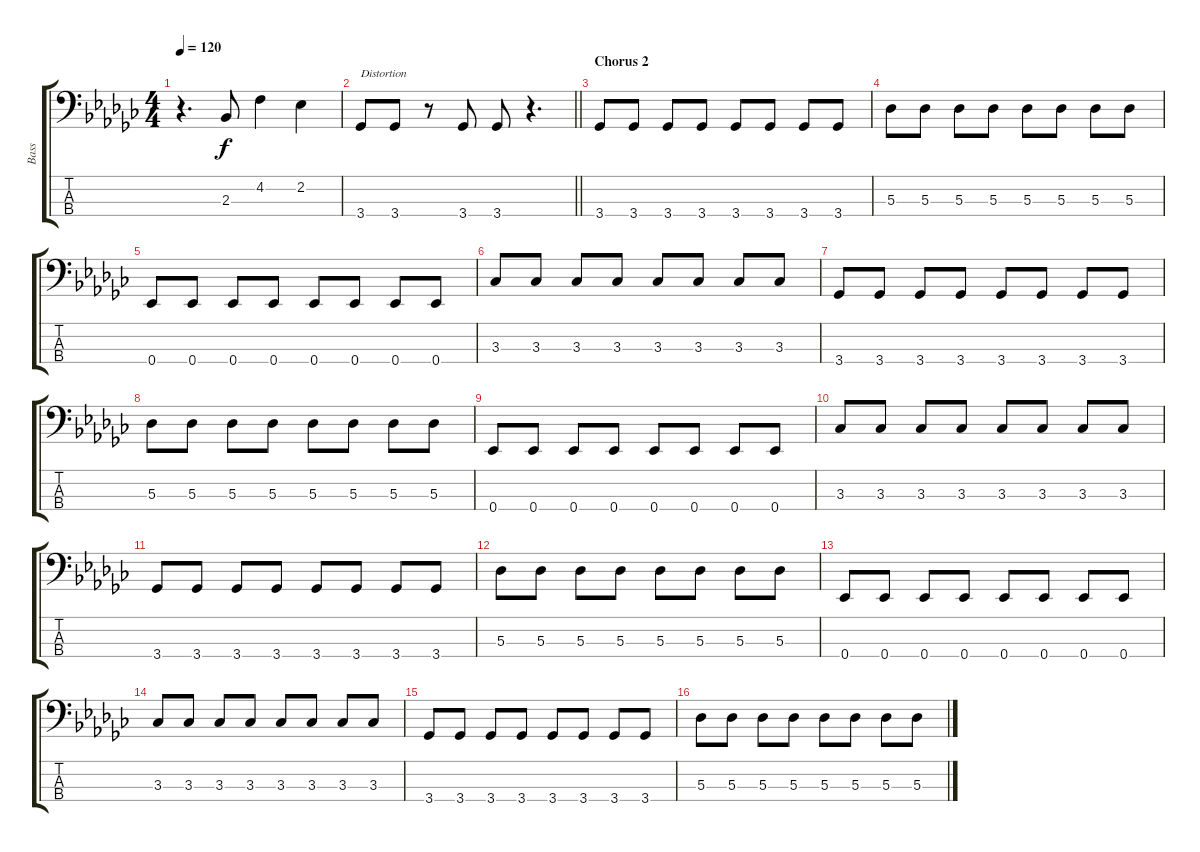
\track ("Bass" "Bass") {instrument electricbasspick}
\staff {score tabs}
\tuning (Gb2 Db2 Ab1 Eb1) {hide}
\ts (4 4)
\tempo 120
\clef f4
\ks gb
r.4{d dy f instrument electricbasspick} 2.3.8 4.2.4 2.2.4 |
\barLineRight lightlight
3.4.8{txt "Distortion" instrument electricbasspick} 3.4.8 r.8 3.4.8 3.4.8 r.4{d} |
\section ("" "Chorus 2")
3.4.8 3.4.8 3.4.8 3.4.8 3.4.8 3.4.8 3.4.8 3.4.8 |
5.3.8 5.3.8 5.3.8 5.3.8 5.3.8 5.3.8 5.3.8 5.3.8 |
0.4.8 0.4.8 0.4.8 0.4.8 0.4.8 0.4.8 0.4.8 0.4.8 |
3.3.8 3.3.8 3.3.8 3.3.8 3.3.8 3.3.8 3.3.8 3.3.8 |
3.4.8 3.4.8 3.4.8 3.4.8 3.4.8 3.4.8 3.4.8 3.4.8 |
5.3.8 5.3.8 5.3.8 5.3.8 5.3.8 5.3.8 5.3.8 5.3.8 |
0.4.8 0.4.8 0.4.8 0.4.8 0.4.8 0.4.8 0.4.8 0.4.8 |
3.3.8 3.3.8 3.3.8 3.3.8 3.3.8 3.3.8 3.3.8 3.3.8 |
3.4.8 3.4.8 3.4.8 3.4.8 3.4.8 3.4.8 3.4.8 3.4.8 |
5.3.8 5.3.8 5.3.8 5.3.8 5.3.8 5.3.8 5.3.8 5.3.8 |
0.4.8 0.4.8 0.4.8 0.4.8 0.4.8 0.4.8 0.4.8 0.4.8 |
3.3.8 3.3.8 3.3.8 3.3.8 3.3.8 3.3.8 3.3.8 3.3.8 |
3.4.8 3.4.8 3.4.8 3.4.8 3.4.8 3.4.8 3.4.8 3.4.8 |
5.3.8 5.3.8 5.3.8 5.3.8 5.3.8 5.3.8 5.3.8 5.3.8
